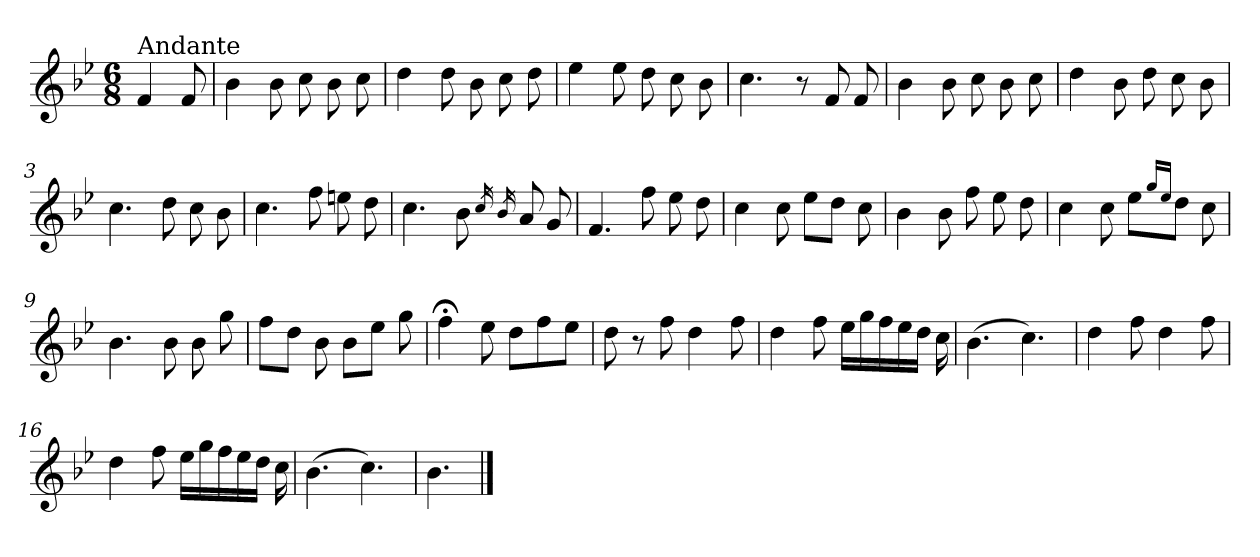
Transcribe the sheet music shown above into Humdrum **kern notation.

**kern
*part1
*staff1
*clefG2
*k[b-e-]
*g:
*M6/8
=
!LO:TX:a:t=Andante
4f/
8f/
=1
4b-\
8b-\
8cc\
8b-\
8cc\
=2
4dd\
8dd\
8b-\
8cc\
8dd\
=3
4ee-\
8ee-\
8dd\
8cc\
8b-\
=4
4.cc\
8r
8f/
8f/
=1X
4b-\
8b-\
8cc\
8b-\
8cc\
!!LO:LB:g=z
=2X
4dd\
8b-\
8dd\
8cc\
8b-\
=3X
4.cc\
8dd\
8cc\
8b-\
=4X
4.cc\
8ff\
8een\
8dd\
=5X
4.cc\
8b-\
16qcc/
16qb-/
8a/
8g/
=5
4.f/
8ff\
8ee-\
8dd\
=6
4cc\
8cc\
8ee-\L
8dd\J
8cc\
=7
4b-\
8b-\
8ff\
8ee-\
8dd\
!!LO:LB:g=z
=8
4cc\
8cc\
8ee-\L
16qgg/LL
16qee-/JJ
8dd\J
8cc\
=9
4.b-\
8b-\
8b-\
8gg\
=10
8ff\L
8dd\J
8b-\
8b-\L
8ee-\J
8gg\
=11
4ff;<\
8ee-\
8dd\L
8ff\
8ee-\J
=12
8dd\
8r
8ff\
4dd\
8ff\
=13
4dd\
8ff\
16ee-\LL
16gg\
16ff\
16ee-\
16dd\JJ
16cc\
!!LO:LB:g=z
=14
(>4.b-\
4.cc\)
=15
4dd\
8ff\
4dd\
8ff\
=16
4dd\
8ff\
16ee-\LL
16gg\
16ff\
16ee-\
16dd\JJ
16cc\
=17
(>4.b-\
4.cc\)
=18
4.b-\
==
*-
